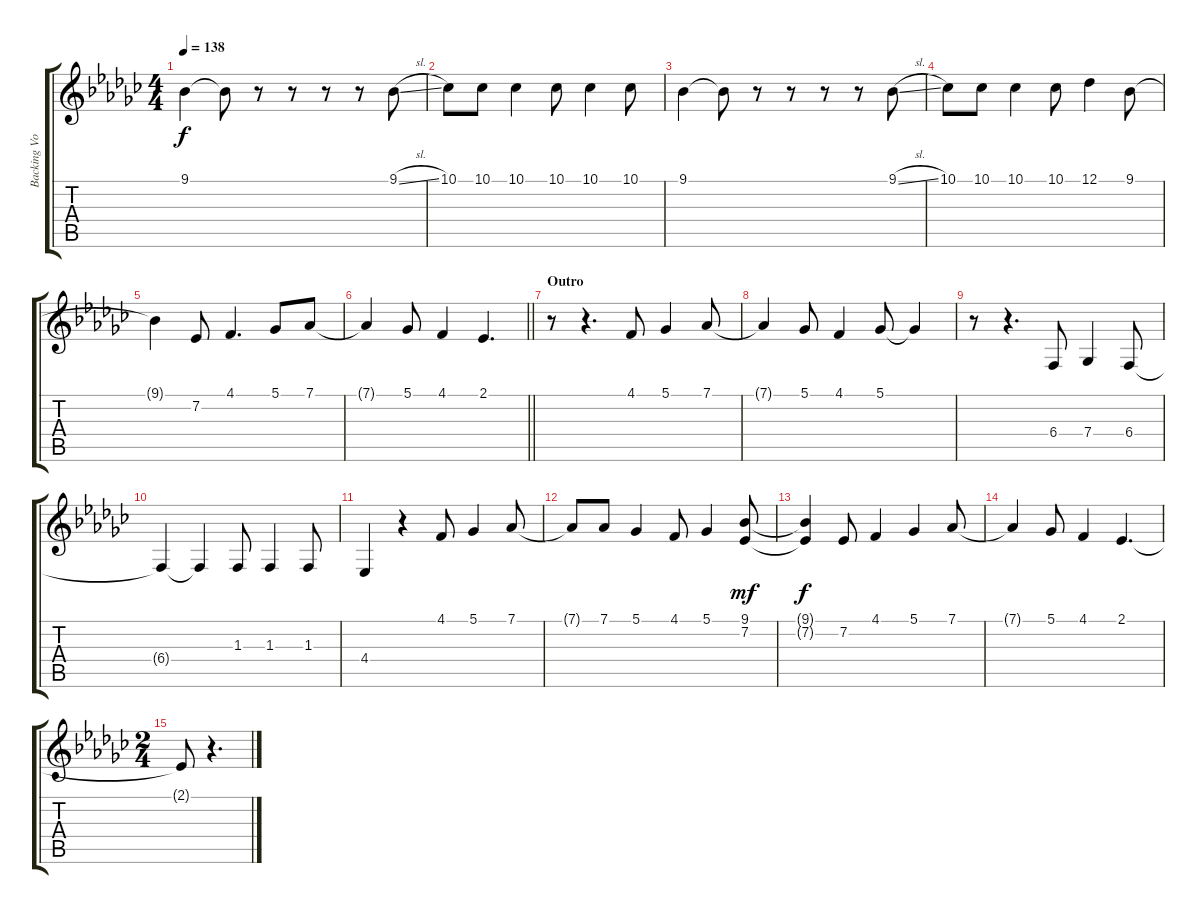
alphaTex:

\track ("Backing Vocals" "Backing Vo") {instrument cello}
\staff {score tabs}
\tuning (Db4 Ab3 E3 B2 Gb2 C2) {hide}
\ts (4 4)
\tempo 138
\clef g2
\ks gb
9.1.4{dy f} 9.1{t}.8 r.8 r.8 r.8 r.8 9.1{sl}.8 |
10.1.8 10.1.8 10.1.4 10.1.8 10.1.4 10.1.8 |
9.1.4 9.1{t}.8 r.8 r.8 r.8 r.8 9.1{sl}.8 |
10.1.8 10.1.8 10.1.4 10.1.8 12.1.4 9.1.8 |
9.1{t}.4 7.2.8 4.1.4{d} 5.1.8 7.1.8 |
\barLineRight lightlight
7.1{t}.4 5.1.8 4.1.4 2.1.4{d} |
\section ("" "Outro")
r.8 r.4{d} 4.1.8 5.1.4 7.1.8 |
7.1{t}.4 5.1.8 4.1.4 5.1.8 5.1{t}.4 |
r.8 r.4{d} 6.4.8 7.4.4 6.4.8 |
6.4{t}.4 6.4{t}.4 1.3.8 1.3.4 1.3.8 |
4.4.4 r.4 4.1.8 5.1.4 7.1.8 |
7.1{t}.8 7.1.8 5.1.4 4.1.8 5.1.4 (9.1 7.2).8{dy mf} |
(9.1{t} 7.2{t}).4{dy f} 7.2.8 4.1.4 5.1.4 7.1.8 |
7.1{t}.4 5.1.8 4.1.4 2.1.4{d} |
\ts (2 4)
2.1{t}.8 r.4{d}
